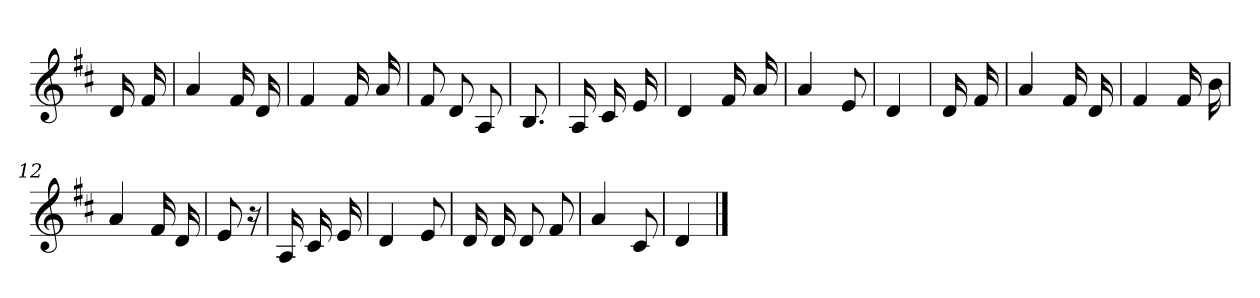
**kern
*part1
*staff1
*clefG2
*k[f#c#]
*D:
=
16d
16f#
=1
4a
16f#
16d
=2
4f#
16f#
16a
=3
8f#
8d
8A
=4
8.B
=5
16A
16c#
16e
=6
4d
16f#
16a
=7
4a
8e
=8
4d
=9
16d
16f#
=10
4a
16f#
16d
=11
4f#
16f#
16b
=12
4a
16f#
16d
=13
8e
16r
=14
16A
16c#
16e
=15
4d
8e
=16
16d
16d
8d
8f#
=17
4a
8c#
=18
4d
==
*-
